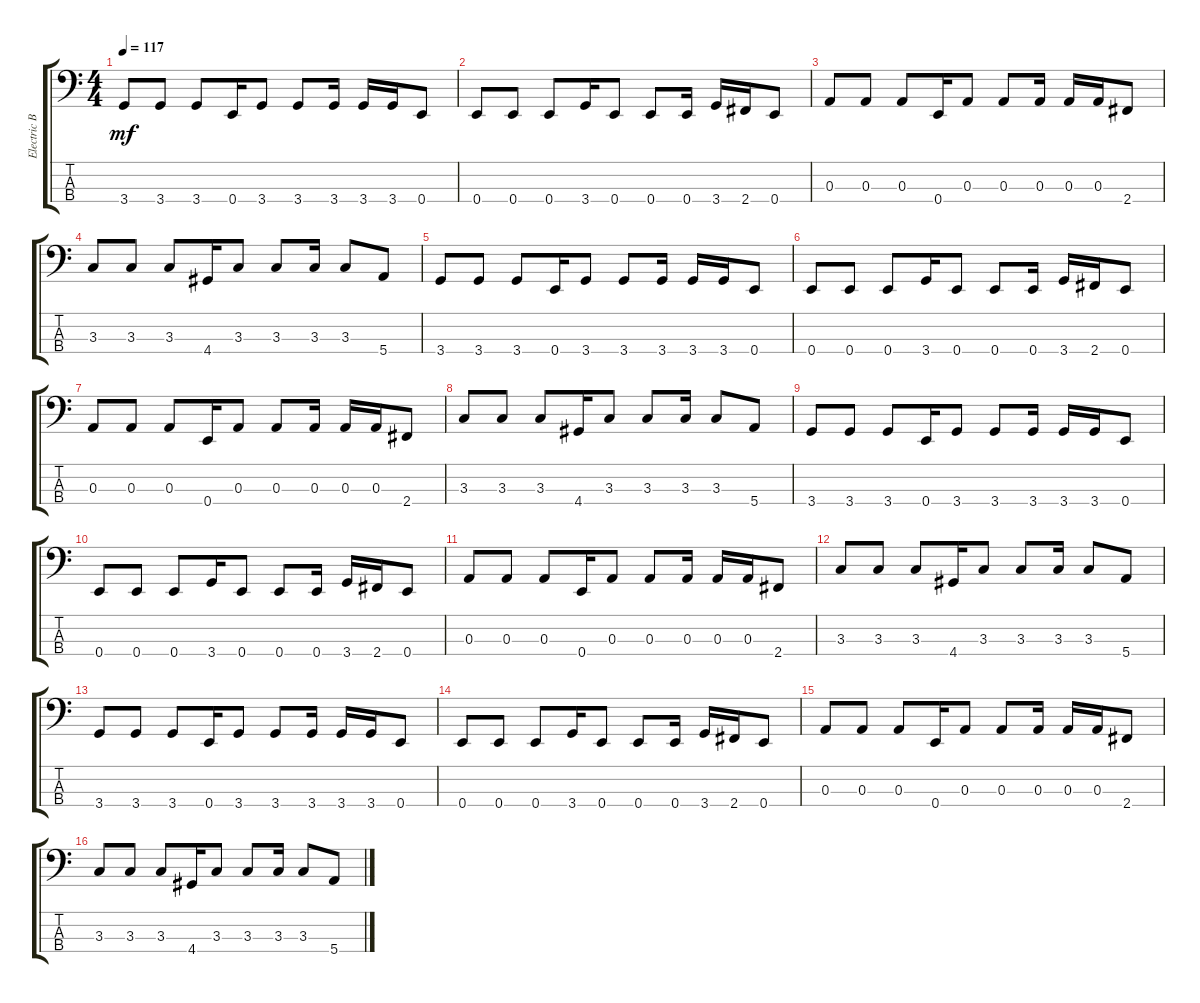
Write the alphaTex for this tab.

\track ("Electric Bass" "Electric B") {instrument electricbassfinger}
\staff {score tabs}
\tuning (G2 D2 A1 E1) {hide}
\ts (4 4)
\tempo 117
\clef f4
\ks c
3.4.8{dy mf} 3.4.8 3.4.8 0.4.16 3.4.8 3.4.8 3.4.16 3.4.16 3.4.16 0.4.8 |
0.4.8 0.4.8 0.4.8 3.4.16 0.4.8 0.4.8 0.4.16 3.4.16 2.4.16 0.4.8 |
0.3.8 0.3.8 0.3.8 0.4.16 0.3.8 0.3.8 0.3.16 0.3.16 0.3.16 2.4.8 |
3.3.8 3.3.8 3.3.8 4.4.16 3.3.8 3.3.8 3.3.16 3.3.8 5.4.8 |
3.4.8 3.4.8 3.4.8 0.4.16 3.4.8 3.4.8 3.4.16 3.4.16 3.4.16 0.4.8 |
0.4.8 0.4.8 0.4.8 3.4.16 0.4.8 0.4.8 0.4.16 3.4.16 2.4.16 0.4.8 |
0.3.8 0.3.8 0.3.8 0.4.16 0.3.8 0.3.8 0.3.16 0.3.16 0.3.16 2.4.8 |
3.3.8 3.3.8 3.3.8 4.4.16 3.3.8 3.3.8 3.3.16 3.3.8 5.4.8 |
3.4.8 3.4.8 3.4.8 0.4.16 3.4.8 3.4.8 3.4.16 3.4.16 3.4.16 0.4.8 |
0.4.8 0.4.8 0.4.8 3.4.16 0.4.8 0.4.8 0.4.16 3.4.16 2.4.16 0.4.8 |
0.3.8 0.3.8 0.3.8 0.4.16 0.3.8 0.3.8 0.3.16 0.3.16 0.3.16 2.4.8 |
3.3.8 3.3.8 3.3.8 4.4.16 3.3.8 3.3.8 3.3.16 3.3.8 5.4.8 |
3.4.8 3.4.8 3.4.8 0.4.16 3.4.8 3.4.8 3.4.16 3.4.16 3.4.16 0.4.8 |
0.4.8 0.4.8 0.4.8 3.4.16 0.4.8 0.4.8 0.4.16 3.4.16 2.4.16 0.4.8 |
0.3.8 0.3.8 0.3.8 0.4.16 0.3.8 0.3.8 0.3.16 0.3.16 0.3.16 2.4.8 |
3.3.8 3.3.8 3.3.8 4.4.16 3.3.8 3.3.8 3.3.16 3.3.8 5.4.8
